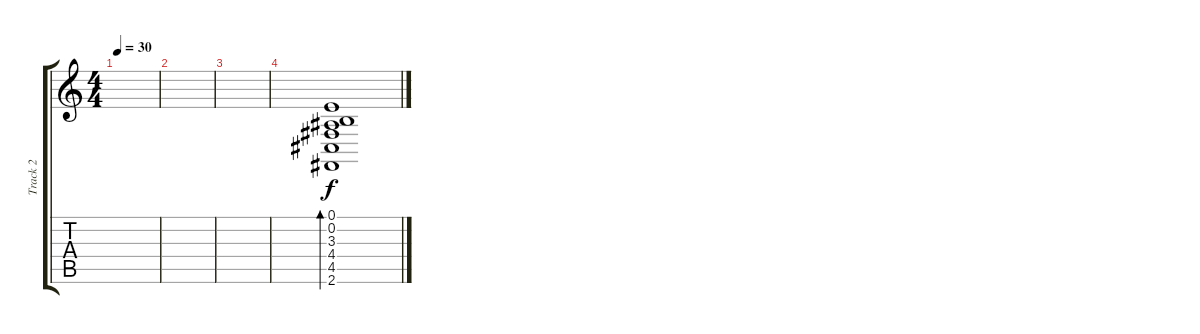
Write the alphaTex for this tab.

\track ("Track 2" "Track 2") {instrument electricpiano1}
\staff {score tabs}
\tuning (E4 B3 G3 D3 A2 E2) {hide}
\ts (4 4)
\tempo 30
\clef g2
\ks c
|
|
|
(0.1 0.2 3.3 4.4 4.5 2.6).1{bd 120}
